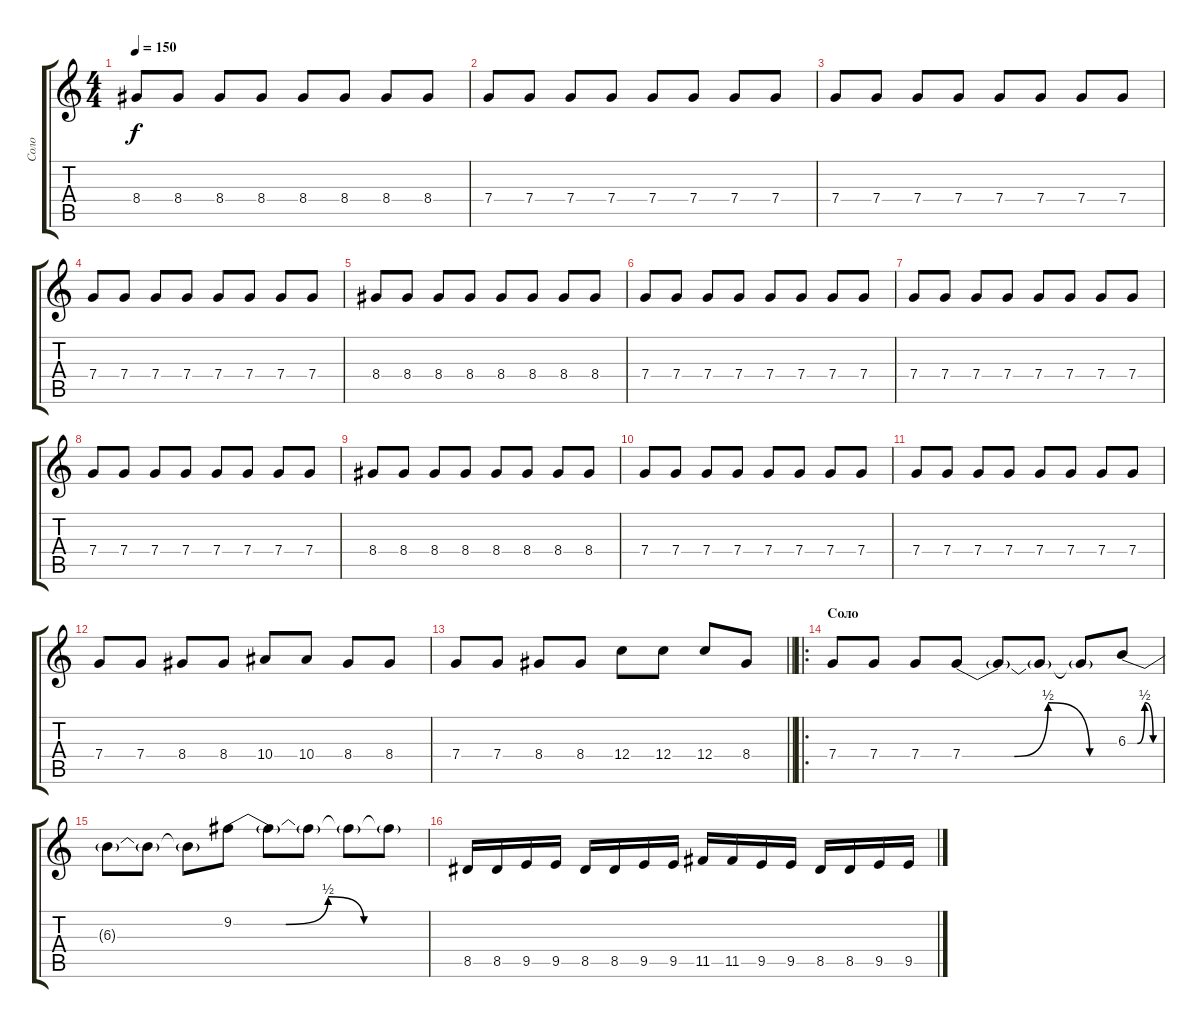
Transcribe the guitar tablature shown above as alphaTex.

\track ("Соло" "Соло") {instrument distortionguitar}
\staff {score tabs}
\tuning (D4 A3 F3 C3 G2 D2) {hide}
\ts (4 4)
\tempo 150
\clef g2
\ks c
8.4.8{dy f} 8.4.8 8.4.8 8.4.8 8.4.8 8.4.8 8.4.8 8.4.8 |
7.4.8 7.4.8 7.4.8 7.4.8 7.4.8 7.4.8 7.4.8 7.4.8 |
7.4.8 7.4.8 7.4.8 7.4.8 7.4.8 7.4.8 7.4.8 7.4.8 |
7.4.8 7.4.8 7.4.8 7.4.8 7.4.8 7.4.8 7.4.8 7.4.8 |
8.4.8 8.4.8 8.4.8 8.4.8 8.4.8 8.4.8 8.4.8 8.4.8 |
7.4.8 7.4.8 7.4.8 7.4.8 7.4.8 7.4.8 7.4.8 7.4.8 |
7.4.8 7.4.8 7.4.8 7.4.8 7.4.8 7.4.8 7.4.8 7.4.8 |
7.4.8 7.4.8 7.4.8 7.4.8 7.4.8 7.4.8 7.4.8 7.4.8 |
8.4.8 8.4.8 8.4.8 8.4.8 8.4.8 8.4.8 8.4.8 8.4.8 |
7.4.8 7.4.8 7.4.8 7.4.8 7.4.8 7.4.8 7.4.8 7.4.8 |
7.4.8 7.4.8 7.4.8 7.4.8 7.4.8 7.4.8 7.4.8 7.4.8 |
7.4.8 7.4.8 8.4.8 8.4.8 10.4.8 10.4.8 8.4.8 8.4.8 |
\barLineRight lightlight
7.4.8 7.4.8 8.4.8 8.4.8 12.4.8 12.4.8 12.4.8 8.4.8 |
\ro
\section ("" "Соло")
7.4.8 7.4.8 7.4.8 7.4{be (custom 0 0 20 0 33 2 49 0 60 0)}.8 7.4{t}.8 7.4{t}.8 7.4{t}.8 6.3{be (custom 0 0 18 0 32 2 48 0 60 0)}.8 |
6.3{t}.8 6.3{t}.8 6.3{t}.8 9.2{be (custom 0 0 16 0 29 2 40 0 47 0 60 0)}.8 9.2{t}.8 9.2{t}.8 9.2{t}.8 9.2{t}.8 |
8.5.16 8.5.16 9.5.16 9.5.16 8.5.16 8.5.16 9.5.16 9.5.16 11.5.16 11.5.16 9.5.16 9.5.16 8.5.16 8.5.16 9.5.16 9.5.16
